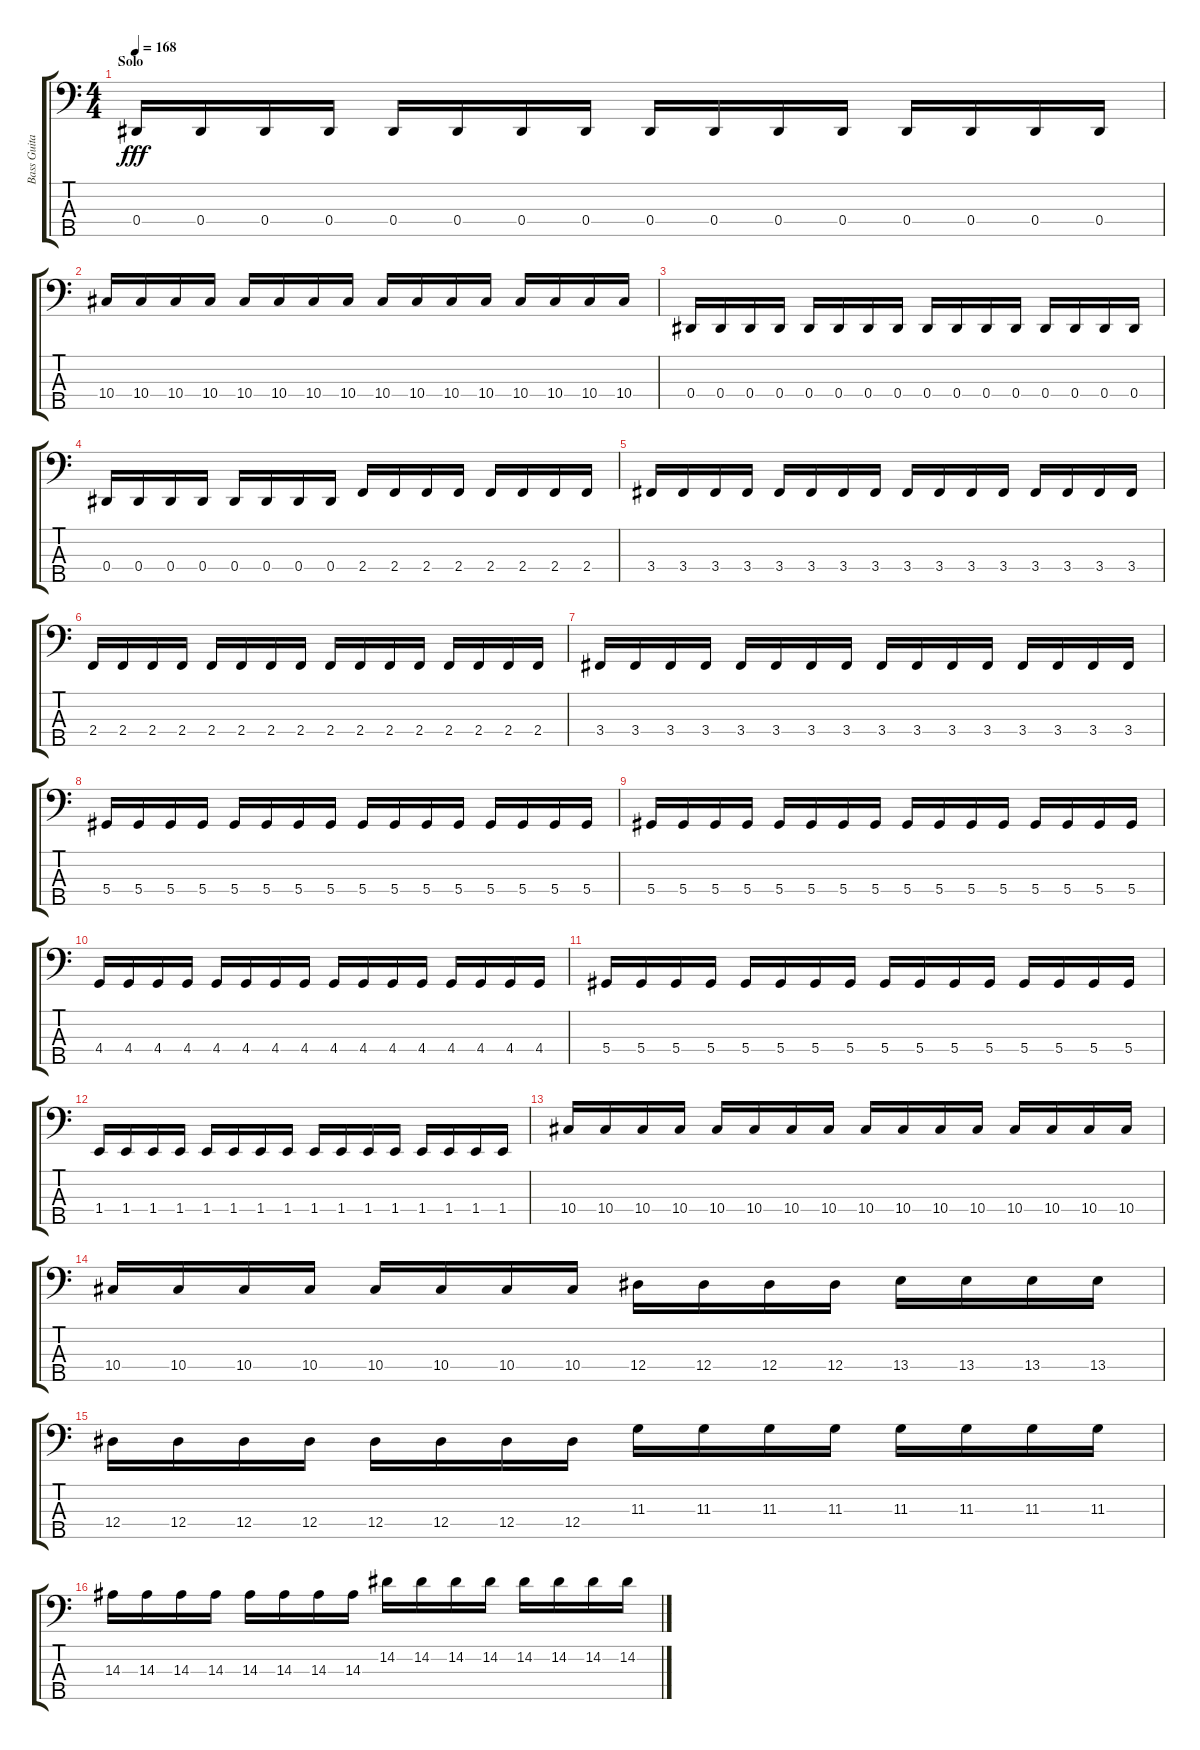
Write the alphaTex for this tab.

\track ("Bass Guitar" "Bass Guita") {instrument electricbassfinger}
\staff {score tabs}
\tuning (Gb2 Db2 Ab1 Eb1 Bb0) {hide}
\ts (4 4)
\section ("" "Solo")
\tempo 168
\clef f4
\ks c
0.4.16{dy fff} 0.4.16 0.4.16 0.4.16 0.4.16 0.4.16 0.4.16 0.4.16 0.4.16 0.4.16 0.4.16 0.4.16 0.4.16 0.4.16 0.4.16 0.4.16 |
10.4.16 10.4.16 10.4.16 10.4.16 10.4.16 10.4.16 10.4.16 10.4.16 10.4.16 10.4.16 10.4.16 10.4.16 10.4.16 10.4.16 10.4.16 10.4.16 |
0.4.16 0.4.16 0.4.16 0.4.16 0.4.16 0.4.16 0.4.16 0.4.16 0.4.16 0.4.16 0.4.16 0.4.16 0.4.16 0.4.16 0.4.16 0.4.16 |
0.4.16 0.4.16 0.4.16 0.4.16 0.4.16 0.4.16 0.4.16 0.4.16 2.4.16 2.4.16 2.4.16 2.4.16 2.4.16 2.4.16 2.4.16 2.4.16 |
3.4.16 3.4.16 3.4.16 3.4.16 3.4.16 3.4.16 3.4.16 3.4.16 3.4.16 3.4.16 3.4.16 3.4.16 3.4.16 3.4.16 3.4.16 3.4.16 |
2.4.16 2.4.16 2.4.16 2.4.16 2.4.16 2.4.16 2.4.16 2.4.16 2.4.16 2.4.16 2.4.16 2.4.16 2.4.16 2.4.16 2.4.16 2.4.16 |
3.4.16 3.4.16 3.4.16 3.4.16 3.4.16 3.4.16 3.4.16 3.4.16 3.4.16 3.4.16 3.4.16 3.4.16 3.4.16 3.4.16 3.4.16 3.4.16 |
5.4.16 5.4.16 5.4.16 5.4.16 5.4.16 5.4.16 5.4.16 5.4.16 5.4.16 5.4.16 5.4.16 5.4.16 5.4.16 5.4.16 5.4.16 5.4.16 |
5.4.16 5.4.16 5.4.16 5.4.16 5.4.16 5.4.16 5.4.16 5.4.16 5.4.16 5.4.16 5.4.16 5.4.16 5.4.16 5.4.16 5.4.16 5.4.16 |
4.4.16 4.4.16 4.4.16 4.4.16 4.4.16 4.4.16 4.4.16 4.4.16 4.4.16 4.4.16 4.4.16 4.4.16 4.4.16 4.4.16 4.4.16 4.4.16 |
5.4.16 5.4.16 5.4.16 5.4.16 5.4.16 5.4.16 5.4.16 5.4.16 5.4.16 5.4.16 5.4.16 5.4.16 5.4.16 5.4.16 5.4.16 5.4.16 |
1.4.16 1.4.16 1.4.16 1.4.16 1.4.16 1.4.16 1.4.16 1.4.16 1.4.16 1.4.16 1.4.16 1.4.16 1.4.16 1.4.16 1.4.16 1.4.16 |
10.4.16 10.4.16 10.4.16 10.4.16 10.4.16 10.4.16 10.4.16 10.4.16 10.4.16 10.4.16 10.4.16 10.4.16 10.4.16 10.4.16 10.4.16 10.4.16 |
10.4.16 10.4.16 10.4.16 10.4.16 10.4.16 10.4.16 10.4.16 10.4.16 12.4.16 12.4.16 12.4.16 12.4.16 13.4.16 13.4.16 13.4.16 13.4.16 |
12.4.16 12.4.16 12.4.16 12.4.16 12.4.16 12.4.16 12.4.16 12.4.16 11.3.16 11.3.16 11.3.16 11.3.16 11.3.16 11.3.16 11.3.16 11.3.16 |
14.3.16 14.3.16 14.3.16 14.3.16 14.3.16 14.3.16 14.3.16 14.3.16 14.2.16 14.2.16 14.2.16 14.2.16 14.2.16 14.2.16 14.2.16 14.2.16
